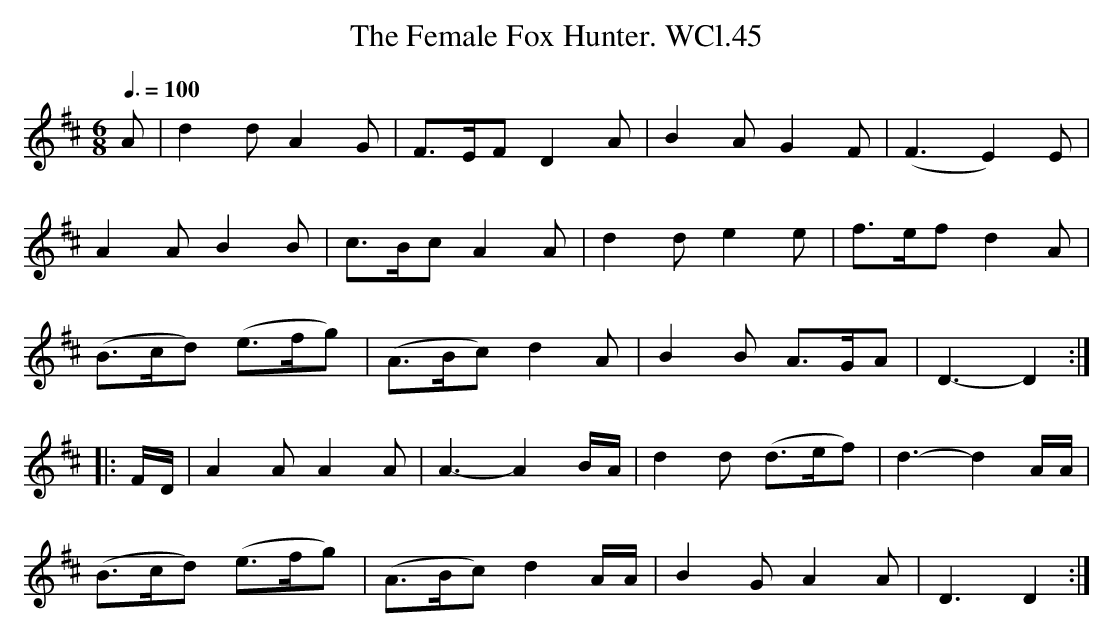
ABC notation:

X:1
T:Female Fox Hunter. WCl.45, The
M:6/8
L:1/8
Q:3/8=100
K:D
A|d2d A2G|F>EF D2A|B2AG2F|(F3E2)E|
A2A B2B|c>Bc A2A|d2d e2e|f>ef d2A|
(B>cd) (e>fg)|(A>Bc) d2A|B2B A>GA|D3-D2:|
|:F/2D/2|A2A A2A|A3-A2 B/2A/2|d2d (d>ef)|d3-d2 A/2A/2|
(B>cd) (e>fg)|(A>Bc) d2 A/2A/2|B2G A2A|D3 D2:|
